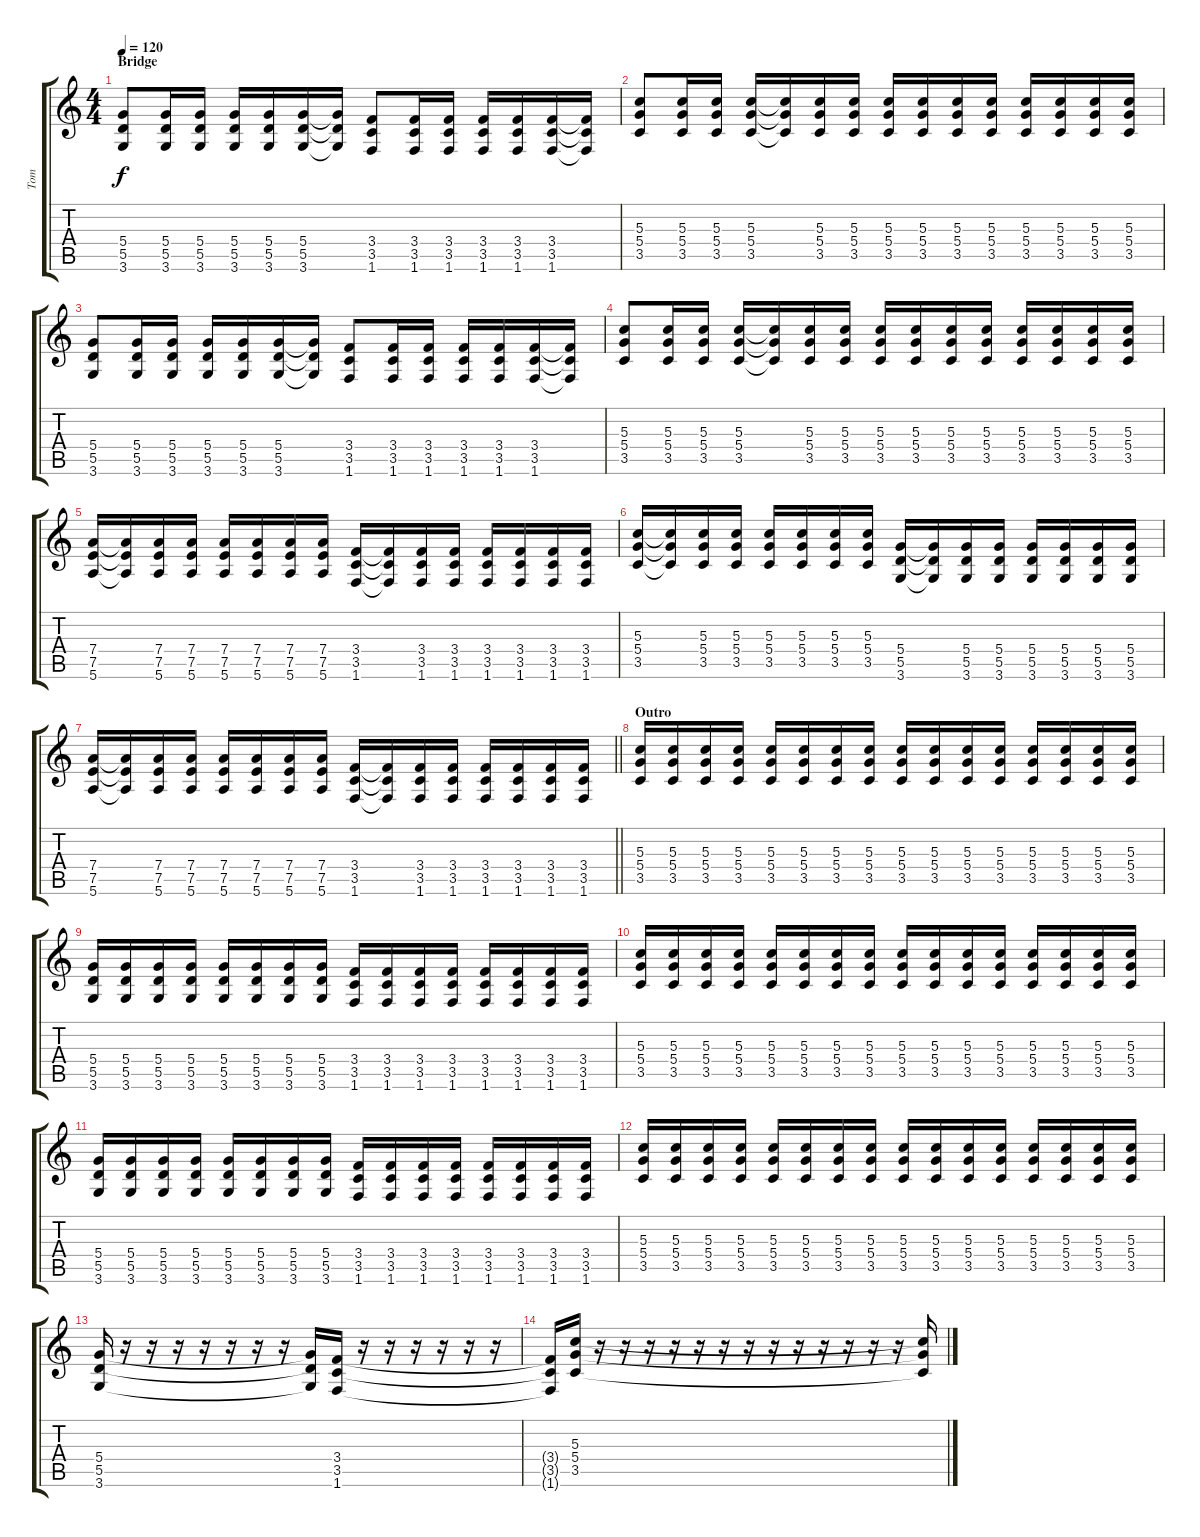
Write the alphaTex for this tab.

\track ("Tom" "Tom") {instrument distortionguitar}
\staff {score tabs}
\tuning (E4 B3 G3 D3 A2 E2) {hide}
\ts (4 4)
\section ("" "Bridge")
\tempo 120
\clef g2
\ks c
(5.4 5.5 3.6).8{dy f instrument electricguitarclean} (5.4 5.5 3.6).16 (5.4 5.5 3.6).16 (5.4 5.5 3.6).16 (5.4 5.5 3.6).16 (5.4 5.5 3.6).16 (5.4{t} 5.5{t} 3.6{t}).16 (3.4 3.5 1.6).8 (3.4 3.5 1.6).16 (3.4 3.5 1.6).16 (3.4 3.5 1.6).16 (3.4 3.5 1.6).16 (3.4 3.5 1.6).16 (3.4{t} 3.5{t} 1.6{t}).16 |
(5.3 5.4 3.5).8{instrument electricguitarclean} (5.3 5.4 3.5).16 (5.3 5.4 3.5).16 (5.3 5.4 3.5).16 (5.3{t} 5.4{t} 3.5{t}).16 (5.3 5.4 3.5).16 (5.3 5.4 3.5).16 (5.3 5.4 3.5).16 (5.3 5.4 3.5).16 (5.3 5.4 3.5).16 (5.3 5.4 3.5).16 (5.3 5.4 3.5).16 (5.3 5.4 3.5).16 (5.3 5.4 3.5).16 (5.3 5.4 3.5).16 |
(5.4 5.5 3.6).8{instrument electricguitarclean} (5.4 5.5 3.6).16 (5.4 5.5 3.6).16 (5.4 5.5 3.6).16 (5.4 5.5 3.6).16 (5.4 5.5 3.6).16 (5.4{t} 5.5{t} 3.6{t}).16 (3.4 3.5 1.6).8 (3.4 3.5 1.6).16 (3.4 3.5 1.6).16 (3.4 3.5 1.6).16 (3.4 3.5 1.6).16 (3.4 3.5 1.6).16 (3.4{t} 3.5{t} 1.6{t}).16 |
(5.3 5.4 3.5).8{instrument electricguitarclean} (5.3 5.4 3.5).16 (5.3 5.4 3.5).16 (5.3 5.4 3.5).16 (5.3{t} 5.4{t} 3.5{t}).16 (5.3 5.4 3.5).16 (5.3 5.4 3.5).16 (5.3 5.4 3.5).16 (5.3 5.4 3.5).16 (5.3 5.4 3.5).16 (5.3 5.4 3.5).16 (5.3 5.4 3.5).16 (5.3 5.4 3.5).16 (5.3 5.4 3.5).16 (5.3 5.4 3.5).16 |
(7.4 7.5 5.6).16 (7.4{t} 7.5{t} 5.6{t}).16 (7.4 7.5 5.6).16 (7.4 7.5 5.6).16 (7.4 7.5 5.6).16 (7.4 7.5 5.6).16 (7.4 7.5 5.6).16 (7.4 7.5 5.6).16 (3.4 3.5 1.6).16 (3.4{t} 3.5{t} 1.6{t}).16 (3.4 3.5 1.6).16 (3.4 3.5 1.6).16 (3.4 3.5 1.6).16 (3.4 3.5 1.6).16 (3.4 3.5 1.6).16 (3.4 3.5 1.6).16 |
(5.3 5.4 3.5).16 (5.3{t} 5.4{t} 3.5{t}).16 (5.3 5.4 3.5).16 (5.3 5.4 3.5).16 (5.3 5.4 3.5).16 (5.3 5.4 3.5).16 (5.3 5.4 3.5).16 (5.3 5.4 3.5).16 (5.4 5.5 3.6).16 (5.4{t} 5.5{t} 3.6{t}).16 (5.4 5.5 3.6).16 (5.4 5.5 3.6).16 (5.4 5.5 3.6).16 (5.4 5.5 3.6).16 (5.4 5.5 3.6).16 (5.4 5.5 3.6).16 |
\barLineRight lightlight
(7.4 7.5 5.6).16 (7.4{t} 7.5{t} 5.6{t}).16 (7.4 7.5 5.6).16 (7.4 7.5 5.6).16 (7.4 7.5 5.6).16 (7.4 7.5 5.6).16 (7.4 7.5 5.6).16 (7.4 7.5 5.6).16 (3.4 3.5 1.6).16 (3.4{t} 3.5{t} 1.6{t}).16 (3.4 3.5 1.6).16 (3.4 3.5 1.6).16 (3.4 3.5 1.6).16 (3.4 3.5 1.6).16 (3.4 3.5 1.6).16 (3.4 3.5 1.6).16 |
\section ("" "Outro")
(5.3 5.4 3.5).16{instrument distortionguitar} (5.3 5.4 3.5).16 (5.3 5.4 3.5).16 (5.3 5.4 3.5).16 (5.3 5.4 3.5).16 (5.3 5.4 3.5).16 (5.3 5.4 3.5).16 (5.3 5.4 3.5).16 (5.3 5.4 3.5).16 (5.3 5.4 3.5).16 (5.3 5.4 3.5).16 (5.3 5.4 3.5).16 (5.3 5.4 3.5).16 (5.3 5.4 3.5).16 (5.3 5.4 3.5).16 (5.3 5.4 3.5).16 |
(5.4 5.5 3.6).16 (5.4 5.5 3.6).16 (5.4 5.5 3.6).16 (5.4 5.5 3.6).16 (5.4 5.5 3.6).16 (5.4 5.5 3.6).16 (5.4 5.5 3.6).16 (5.4 5.5 3.6).16 (3.4 3.5 1.6).16 (3.4 3.5 1.6).16 (3.4 3.5 1.6).16 (3.4 3.5 1.6).16 (3.4 3.5 1.6).16 (3.4 3.5 1.6).16 (3.4 3.5 1.6).16 (3.4 3.5 1.6).16 |
(5.3 5.4 3.5).16{instrument distortionguitar} (5.3 5.4 3.5).16 (5.3 5.4 3.5).16 (5.3 5.4 3.5).16 (5.3 5.4 3.5).16 (5.3 5.4 3.5).16 (5.3 5.4 3.5).16 (5.3 5.4 3.5).16 (5.3 5.4 3.5).16 (5.3 5.4 3.5).16 (5.3 5.4 3.5).16 (5.3 5.4 3.5).16 (5.3 5.4 3.5).16 (5.3 5.4 3.5).16 (5.3 5.4 3.5).16 (5.3 5.4 3.5).16 |
(5.4 5.5 3.6).16 (5.4 5.5 3.6).16 (5.4 5.5 3.6).16 (5.4 5.5 3.6).16 (5.4 5.5 3.6).16 (5.4 5.5 3.6).16 (5.4 5.5 3.6).16 (5.4 5.5 3.6).16 (3.4 3.5 1.6).16 (3.4 3.5 1.6).16 (3.4 3.5 1.6).16 (3.4 3.5 1.6).16 (3.4 3.5 1.6).16 (3.4 3.5 1.6).16 (3.4 3.5 1.6).16 (3.4 3.5 1.6).16 |
(5.3 5.4 3.5).16{instrument distortionguitar} (5.3 5.4 3.5).16 (5.3 5.4 3.5).16 (5.3 5.4 3.5).16 (5.3 5.4 3.5).16 (5.3 5.4 3.5).16 (5.3 5.4 3.5).16 (5.3 5.4 3.5).16 (5.3 5.4 3.5).16 (5.3 5.4 3.5).16 (5.3 5.4 3.5).16 (5.3 5.4 3.5).16 (5.3 5.4 3.5).16 (5.3 5.4 3.5).16 (5.3 5.4 3.5).16 (5.3 5.4 3.5).16 |
(5.4 5.5 3.6).16 r.16 r.16 r.16 r.16 r.16 r.16 r.16 (5.4{t} 5.5{t} 3.6{t}).16 (3.4 3.5 1.6).16 r.16 r.16 r.16 r.16 r.16 r.16 |
(3.4{t} 3.5{t} 1.6{t}).16 (5.3 5.4 3.5).16 r.16 r.16 r.16 r.16 r.16 r.16 r.16 r.16 r.16 r.16 r.16 r.16 r.16 (5.3{t} 5.4{t} 3.5{t}).16
